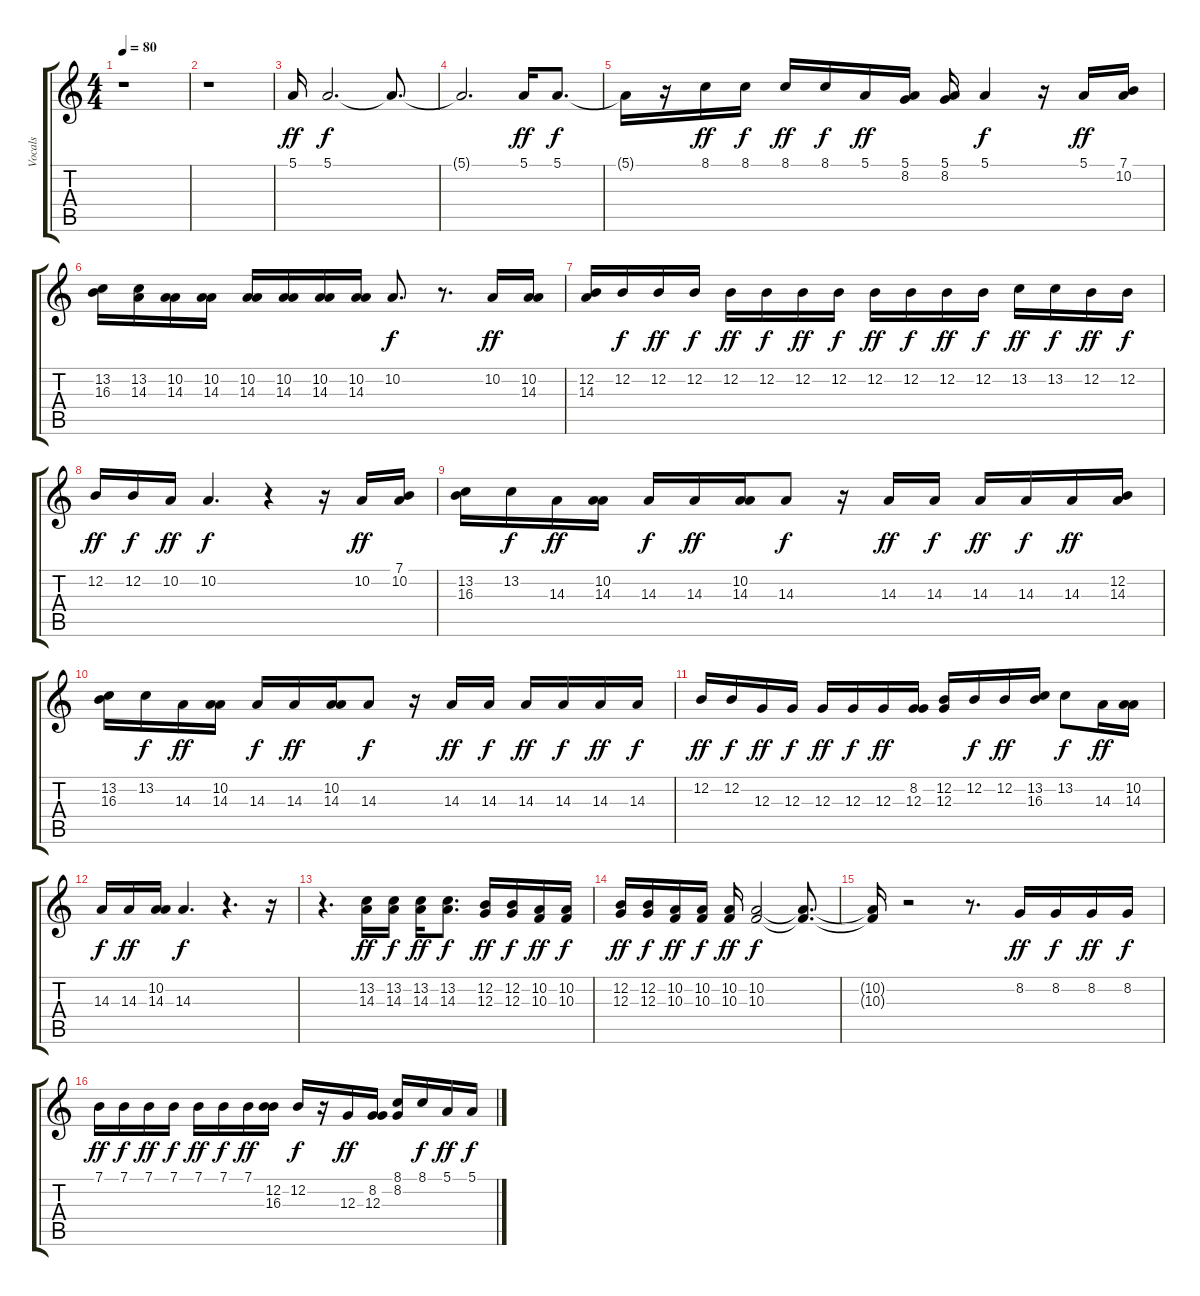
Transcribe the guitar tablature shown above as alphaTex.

\track ("Vocals" "Vocals") {instrument fx5brightness}
\staff {score tabs}
\tuning (E4 B3 G3 D3 A2 E2) {hide}
\ts (4 4)
\tempo 80
\clef g2
\ks c
r.1{dy f} |
r.1 |
5.1.16{dy ff} 5.1.2{d dy f} 5.1{t}.8{d} |
5.1{t}.2{d} 5.1.16{dy ff} 5.1.8{d dy f} |
5.1{t}.16 r.16 8.1.16{dy ff} 8.1.16{dy f} 8.1.16{dy ff} 8.1.16{dy f} 5.1.16{dy ff} (5.1 8.2).16 (5.1 8.2).16 5.1.4{dy f} r.16 5.1.16{dy ff} (7.1 10.2).16 |
(13.2 16.3).16 (13.2 14.3).16 (10.2 14.3).16 (10.2 14.3).16 (10.2 14.3).16 (10.2 14.3).16 (10.2 14.3).16 (10.2 14.3).16 10.2.8{d dy f} r.8{d} 10.2.16{dy ff} (10.2 14.3).16 |
(12.2 14.3).16 12.2.16{dy f} 12.2.16{dy ff} 12.2.16{dy f} 12.2.16{dy ff} 12.2.16{dy f} 12.2.16{dy ff} 12.2.16{dy f} 12.2.16{dy ff} 12.2.16{dy f} 12.2.16{dy ff} 12.2.16{dy f} 13.2.16{dy ff} 13.2.16{dy f} 12.2.16{dy ff} 12.2.16{dy f} |
12.2.16{dy ff} 12.2.16{dy f} 10.2.16{dy ff} 10.2.4{d dy f} r.4 r.16 10.2.16{dy ff} (7.1 10.2).16 |
(13.2 16.3).16 13.2.16{dy f} 14.3.16{dy ff} (10.2 14.3).16 14.3.16{dy f} 14.3.16{dy ff} (10.2 14.3).16 14.3.8{dy f} r.16 14.3.16{dy ff} 14.3.16{dy f} 14.3.16{dy ff} 14.3.16{dy f} 14.3.16{dy ff} (12.2 14.3).16 |
(13.2 16.3).16 13.2.16{dy f} 14.3.16{dy ff} (10.2 14.3).16 14.3.16{dy f} 14.3.16{dy ff} (10.2 14.3).16 14.3.8{dy f} r.16 14.3.16{dy ff} 14.3.16{dy f} 14.3.16{dy ff} 14.3.16{dy f} 14.3.16{dy ff} 14.3.16{dy f} |
12.2.16{dy ff} 12.2.16{dy f} 12.3.16{dy ff} 12.3.16{dy f} 12.3.16{dy ff} 12.3.16{dy f} 12.3.16{dy ff} (8.2 12.3).16 (12.2 12.3).16 12.2.16{dy f} 12.2.16{dy ff} (13.2 16.3).16 13.2.8{dy f} 14.3.16{dy ff} (10.2 14.3).16 |
14.3.16{dy f} 14.3.16{dy ff} (10.2 14.3).16 14.3.4{d dy f} r.4{d} r.16 |
r.4{d} (13.2 14.3).16{dy ff} (13.2 14.3).16{dy f} (13.2 14.3).16{dy ff} (13.2 14.3).8{d dy f} (12.2 12.3).16{dy ff} (12.2 12.3).16{dy f} (10.2 10.3).16{dy ff} (10.2 10.3).16{dy f} |
(12.2 12.3).16{dy ff} (12.2 12.3).16{dy f} (10.2 10.3).16{dy ff} (10.2 10.3).16{dy f} (10.2 10.3).16{dy ff} (10.2 10.3).2{dy f} (10.2{t} 10.3{t}).8{d} |
(10.2{t} 10.3{t}).16 r.2 r.8{d} 8.2.16{dy ff} 8.2.16{dy f} 8.2.16{dy ff} 8.2.16{dy f} |
7.1.16{dy ff} 7.1.16{dy f} 7.1.16{dy ff} 7.1.16{dy f} 7.1.16{dy ff} 7.1.16{dy f} 7.1.16{dy ff} (12.2 16.3).16 12.2.16{dy f} r.16 12.3.16{dy ff} (8.2 12.3).16 (8.1 8.2).16 8.1.16{dy f} 5.1.16{dy ff} 5.1.16{dy f}
